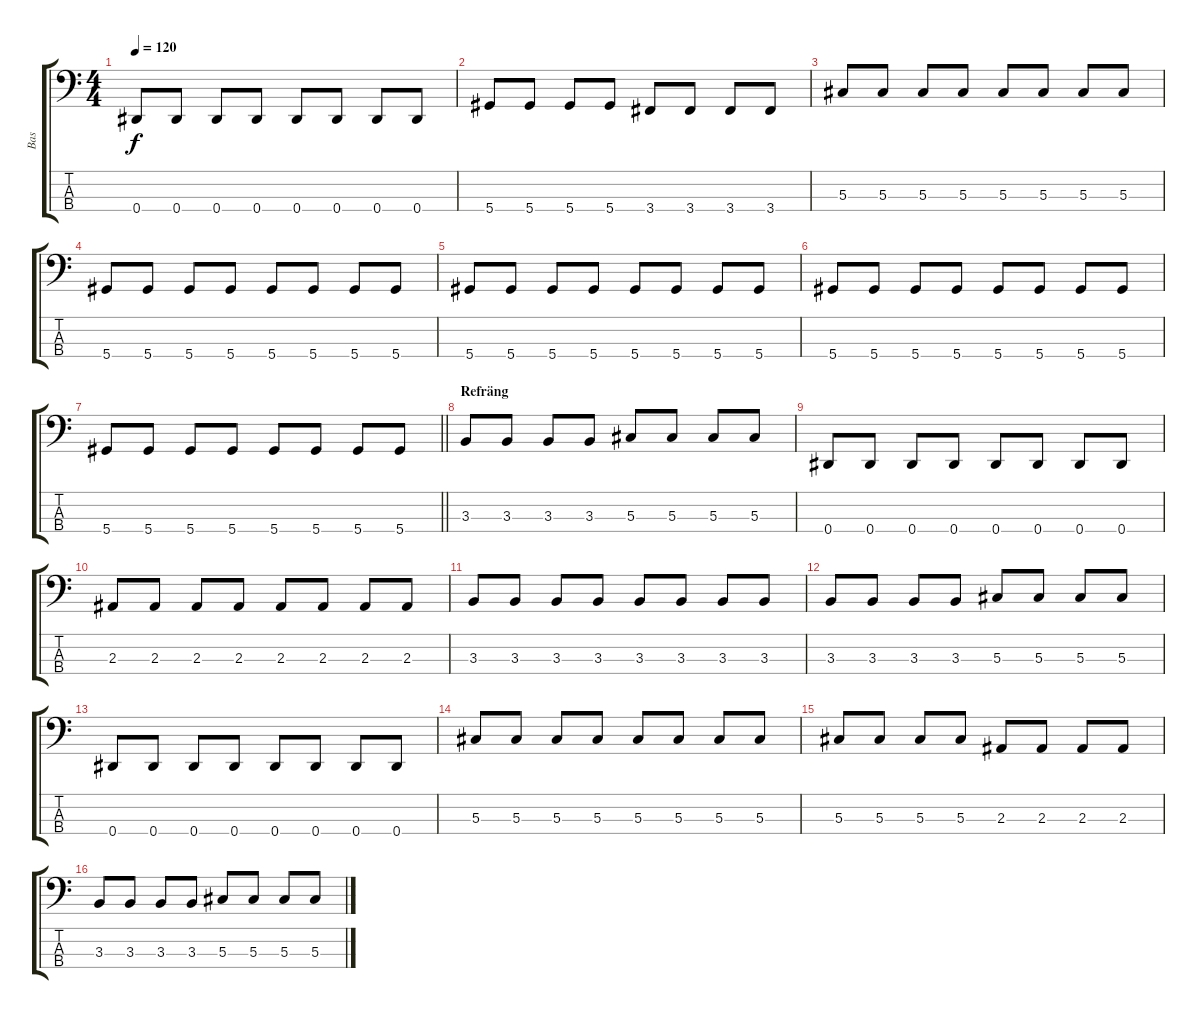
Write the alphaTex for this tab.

\track ("Bas" "Bas") {instrument electricbasspick}
\staff {score tabs}
\tuning (Gb2 Db2 Ab1 Eb1) {hide}
\ts (4 4)
\tempo 120
\clef f4
\ks c
0.4.8{dy f} 0.4.8 0.4.8 0.4.8 0.4.8 0.4.8 0.4.8 0.4.8 |
5.4.8 5.4.8 5.4.8 5.4.8 3.4.8 3.4.8 3.4.8 3.4.8 |
5.3.8 5.3.8 5.3.8 5.3.8 5.3.8 5.3.8 5.3.8 5.3.8 |
5.4.8 5.4.8 5.4.8 5.4.8 5.4.8 5.4.8 5.4.8 5.4.8 |
5.4.8 5.4.8 5.4.8 5.4.8 5.4.8 5.4.8 5.4.8 5.4.8 |
5.4.8 5.4.8 5.4.8 5.4.8 5.4.8 5.4.8 5.4.8 5.4.8 |
\barLineRight lightlight
5.4.8 5.4.8 5.4.8 5.4.8 5.4.8 5.4.8 5.4.8 5.4.8 |
\section ("" "Refräng")
3.3.8 3.3.8 3.3.8 3.3.8 5.3.8 5.3.8 5.3.8 5.3.8 |
0.4.8 0.4.8 0.4.8 0.4.8 0.4.8 0.4.8 0.4.8 0.4.8 |
2.3.8 2.3.8 2.3.8 2.3.8 2.3.8 2.3.8 2.3.8 2.3.8 |
3.3.8 3.3.8 3.3.8 3.3.8 3.3.8 3.3.8 3.3.8 3.3.8 |
3.3.8 3.3.8 3.3.8 3.3.8 5.3.8 5.3.8 5.3.8 5.3.8 |
0.4.8 0.4.8 0.4.8 0.4.8 0.4.8 0.4.8 0.4.8 0.4.8 |
5.3.8 5.3.8 5.3.8 5.3.8 5.3.8 5.3.8 5.3.8 5.3.8 |
5.3.8 5.3.8 5.3.8 5.3.8 2.3.8 2.3.8 2.3.8 2.3.8 |
3.3.8 3.3.8 3.3.8 3.3.8 5.3.8 5.3.8 5.3.8 5.3.8
